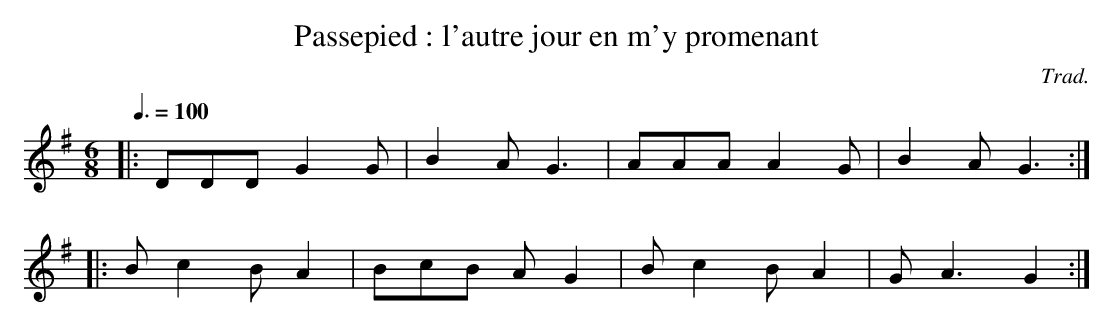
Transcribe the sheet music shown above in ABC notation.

X:1
T:Passepied : l'autre jour en m'y promenant
C:Trad.
M:6/8
L:1/8
Q:3/8=100
K:G
|: DDD G2 G |B2 A G3 |AAA A2 G |B2 A G3 ::
B c2 B A2 |BcB A G2 |B c2 B A2 |G A3 G2 :|
